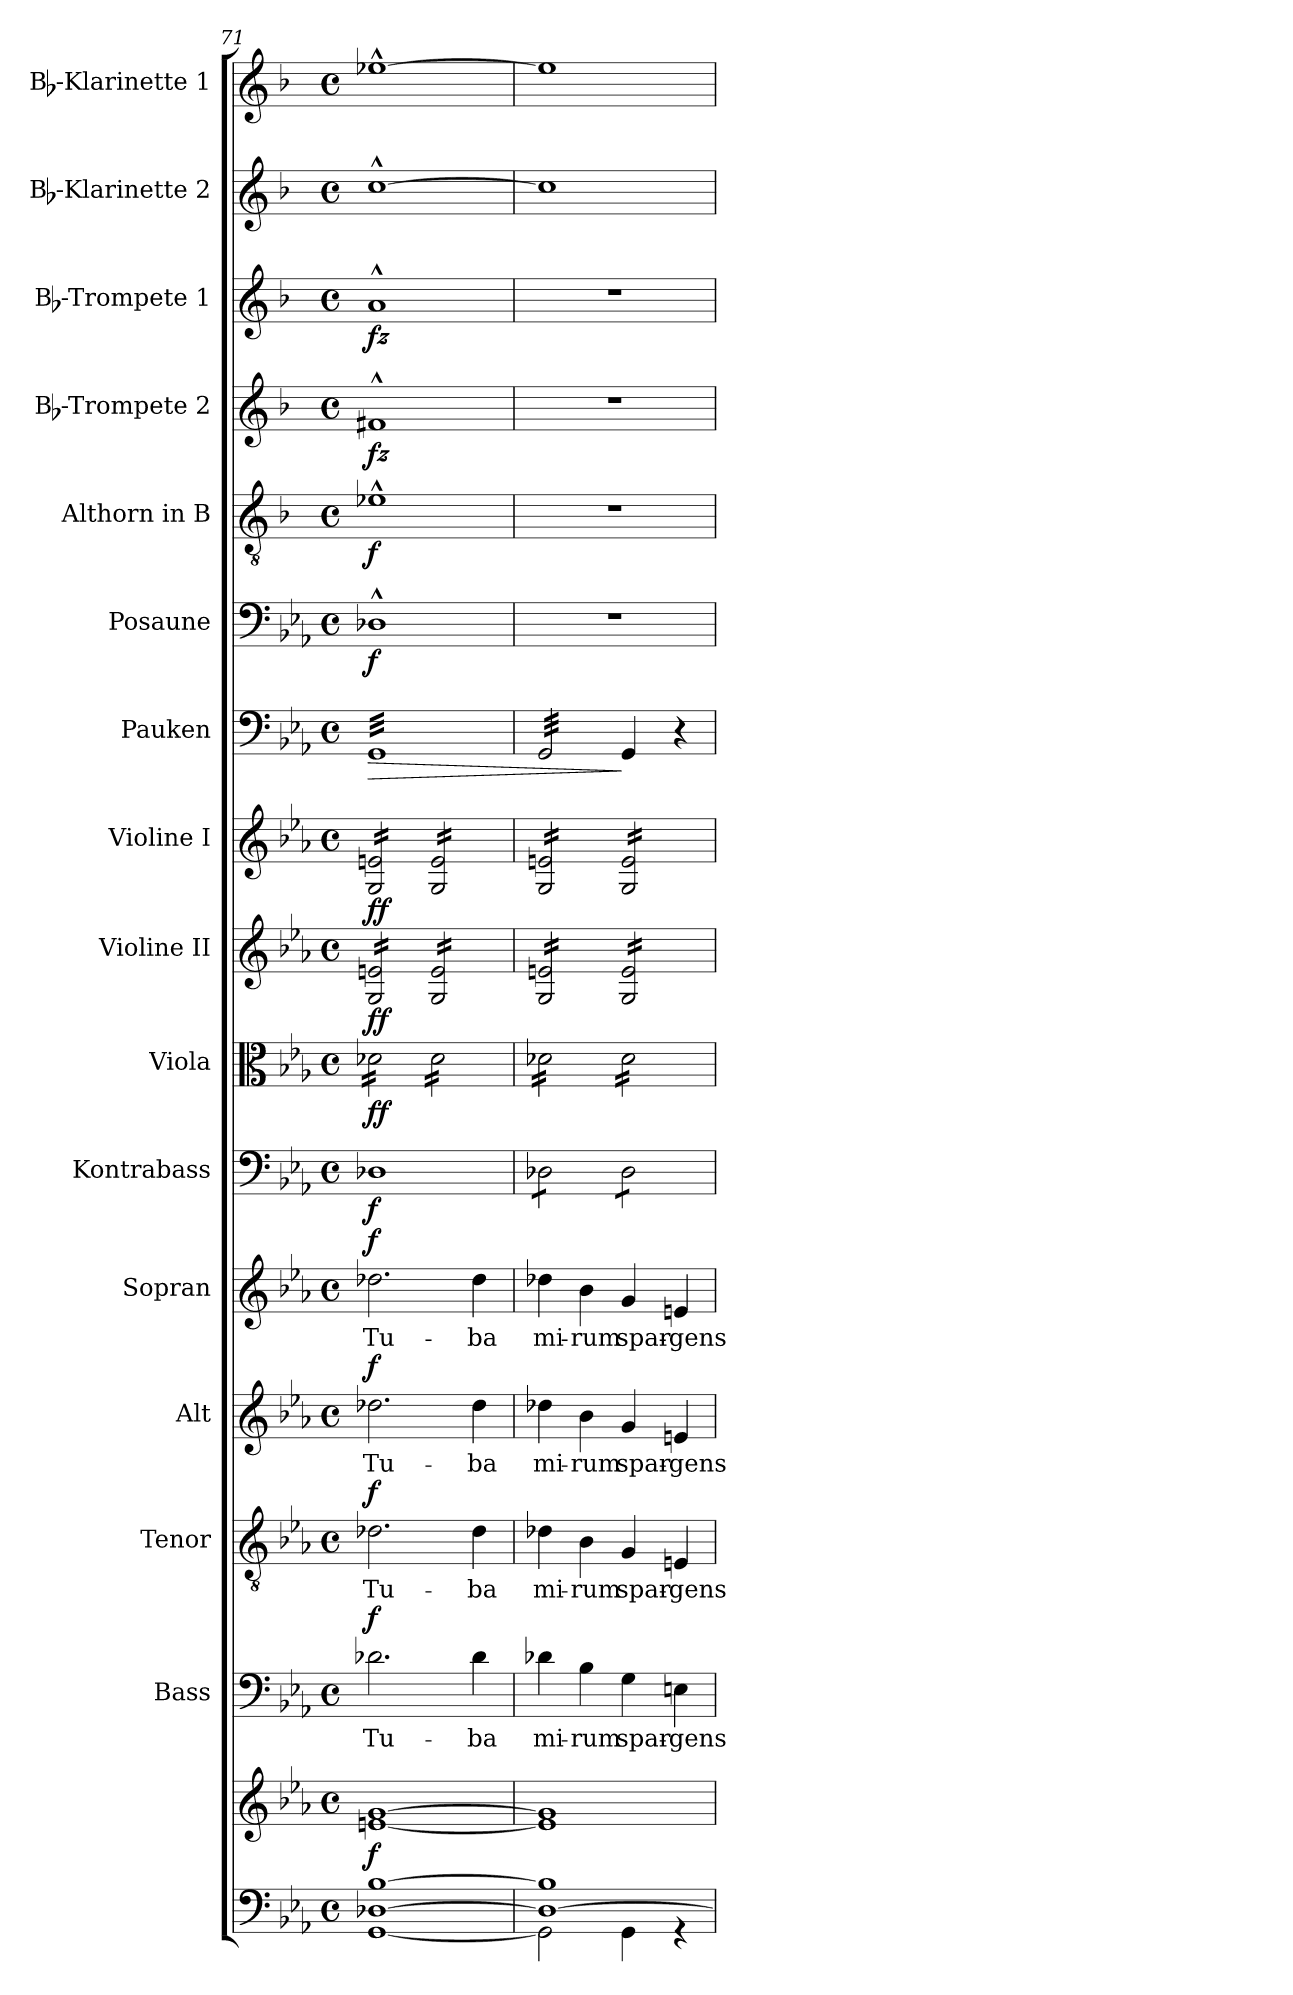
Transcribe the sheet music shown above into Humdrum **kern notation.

**kern	**kern	**dynam	**kern	**text	**dynam	**kern	**text	**dynam	**kern	**text	**dynam	**kern	**text	**dynam	**kern	**dynam	**kern	**dynam	**kern	**dynam	**kern	**dynam	**kern	**dynam	**kern	**dynam	**kern	**dynam	**kern	**dynam	**kern	**dynam	**kern	**kern
*part16	*part16	*part16	*part15	*part15	*part15	*part14	*part14	*part14	*part13	*part13	*part13	*part12	*part12	*part12	*part11	*part11	*part10	*part10	*part9	*part9	*part8	*part8	*part7	*part7	*part6	*part6	*part5	*part5	*part4	*part4	*part3	*part3	*part2	*part1
*staff17	*staff16	*staff16/17	*staff15	*staff15	*staff15	*staff14	*staff14	*staff14	*staff13	*staff13	*staff13	*staff12	*staff12	*staff12	*staff11	*staff11	*staff10	*staff10	*staff9	*staff9	*staff8	*staff8	*staff7	*staff7	*staff6	*staff6	*staff5	*staff5	*staff4	*staff4	*staff3	*staff3	*staff2	*staff1
*	*	*	*I"Bass	*	*	*I"Tenor	*	*	*I"Alt	*	*	*I"Sopran	*	*	*I"Kontrabass	*	*I"Viola	*	*I"Violine II	*	*I"Violine I	*	*I"Pauken	*	*I"Posaune	*	*I"Althorn in B	*	*I"Bb-Trompete 2	*	*I"Bb-Trompete 1	*	*I"Bb-Klarinette 2	*I"Bb-Klarinette 1
*	*	*	*I'B.	*	*	*I'T.	*	*	*I'A.	*	*	*I'S.	*	*	*I'Kb.	*	*I'Vla.	*	*I'Vl. II	*	*I'Vl. I	*	*I'Pk.	*	*I'Pos.	*	*	*	*I'Bb Trp. 2	*	*I'Bb Trp. 1	*	*I'Bb Kl. 2	*I'Bb Kl. 1
*clefF4	*clefG2	*	*clefF4	*	*	*clefGv2	*	*	*clefG2	*	*	*clefG2	*	*	*clefF4	*	*clefC3	*	*clefG2	*	*clefG2	*	*clefF4	*	*clefF4	*	*clefGv2	*	*clefG2	*	*clefG2	*	*clefG2	*clefG2
*	*	*	*	*	*	*	*	*	*	*	*	*	*	*	*ITrd7c12	*	*	*	*	*	*	*	*	*	*	*	*ITrd1c2	*	*ITrd1c2	*	*ITrd1c2	*	*ITrd1c2	*ITrd1c2
*k[b-e-a-]	*k[b-e-a-]	*	*k[b-e-a-]	*	*	*k[b-e-a-]	*	*	*k[b-e-a-]	*	*	*k[b-e-a-]	*	*	*k[b-e-a-]	*	*k[b-e-a-]	*	*k[b-e-a-]	*	*k[b-e-a-]	*	*k[b-e-a-]	*	*k[b-e-a-]	*	*k[b-e-a-]	*	*k[b-e-a-]	*	*k[b-e-a-]	*	*k[b-e-a-]	*k[b-e-a-]
*E-:	*E-:	*	*E-:	*	*	*E-:	*	*	*E-:	*	*	*E-:	*	*	*E-:	*	*E-:	*	*E-:	*	*E-:	*	*E-:	*	*E-:	*	*E-:	*	*E-:	*	*E-:	*	*E-:	*E-:
*M4/4	*M4/4	*	*M4/4	*	*	*M4/4	*	*	*M4/4	*	*	*M4/4	*	*	*M4/4	*	*M4/4	*	*M4/4	*	*M4/4	*	*M4/4	*	*M4/4	*	*M4/4	*	*M4/4	*	*M4/4	*	*M4/4	*M4/4
*met(c)	*met(c)	*	*met(c)	*	*	*met(c)	*	*	*met(c)	*	*	*met(c)	*	*	*met(c)	*	*met(c)	*	*met(c)	*	*met(c)	*	*met(c)	*	*met(c)	*	*met(c)	*	*met(c)	*	*met(c)	*	*met(c)	*met(c)
=71	=71	=71	=71	=71	=71	=71	=71	=71	=71	=71	=71	=71	=71	=71	=71	=71	=71	=71	=71	=71	=71	=71	=71	=71	=71	=71	=71	=71	=71	=71	=71	=71	=71	=71
*^	*^	*	*	*	*	*	*	*	*	*	*	*	*	*	*	*	*	*	*	*	*	*	*	*	*	*	*	*	*	*	*	*	*	*
!	!	!	!	!LO:DY:b	!	!LO:LY:b	!LO:DY:a	!	!LO:LY:b	!LO:DY:a	!	!LO:LY:b	!LO:DY:a	!	!LO:LY:b	!LO:DY:a	!	!LO:DY:b	!	!LO:DY:b	!	!LO:DY:b	!	!LO:DY:b	!	!LO:HP:b	!	!LO:DY:b	!	!LO:DY:b	!	!LO:DY:b	!	!LO:DY:b	!	!
*	*	*	*	*	*	*	*	*	*	*	*	*	*	*	*	*	*	*	*tremolo	*	*	*	*	*	*	*	*	*	*	*	*	*	*	*	*	*
*	*	*	*	*	*	*	*	*	*	*	*	*	*	*	*	*	*	*	*	*	*tremolo	*	*	*	*	*	*	*	*	*	*	*	*	*	*	*
*	*	*	*	*	*	*	*	*	*	*	*	*	*	*	*	*	*	*	*	*	*	*	*tremolo	*	*	*	*	*	*	*	*	*	*	*	*	*
*	*	*	*	*	*	*	*	*	*	*	*	*	*	*	*	*	*	*	*	*	*	*	*	*	*tremolo	*	*	*	*	*	*	*	*	*	*	*
[>1D-X [>1B-	[<1GG	[>1g	[<1en	f	2.d-X\	Tu-	f	2.d-X\	Tu-	f	2.dd-X\	Tu-	f	2.dd-X\	Tu-	f	1DD-X	f	16d-X\LL	ff	16G/ 16en/LL	ff	16G/ 16en/LL	ff	32GGLLL	>	1D-X^^>	f	1d-X^^>	f	1en^^>	fz	1g^^>	fz	[1b-^^>	[1dd-X^^>
.	.	.	.	.	.	.	.	.	.	.	.	.	.	.	.	.	.	.	.	.	.	.	.	.	32GG	.	.	.	.	.	.	.	.	.	.	.
.	.	.	.	.	.	.	.	.	.	.	.	.	.	.	.	.	.	.	16d-X\	.	16G/ 16en/	.	16G/ 16en/	.	32GG	.	.	.	.	.	.	.	.	.	.	.
.	.	.	.	.	.	.	.	.	.	.	.	.	.	.	.	.	.	.	.	.	.	.	.	.	32GG	.	.	.	.	.	.	.	.	.	.	.
.	.	.	.	.	.	.	.	.	.	.	.	.	.	.	.	.	.	.	16d-X\	.	16G/ 16en/	.	16G/ 16en/	.	32GG	.	.	.	.	.	.	.	.	.	.	.
.	.	.	.	.	.	.	.	.	.	.	.	.	.	.	.	.	.	.	.	.	.	.	.	.	32GG	.	.	.	.	.	.	.	.	.	.	.
.	.	.	.	.	.	.	.	.	.	.	.	.	.	.	.	.	.	.	16d-X\	.	16G/ 16en/	.	16G/ 16en/	.	32GG	.	.	.	.	.	.	.	.	.	.	.
.	.	.	.	.	.	.	.	.	.	.	.	.	.	.	.	.	.	.	.	.	.	.	.	.	32GG	.	.	.	.	.	.	.	.	.	.	.
.	.	.	.	.	.	.	.	.	.	.	.	.	.	.	.	.	.	.	16d-X\	.	16G/ 16en/	.	16G/ 16en/	.	32GG	.	.	.	.	.	.	.	.	.	.	.
.	.	.	.	.	.	.	.	.	.	.	.	.	.	.	.	.	.	.	.	.	.	.	.	.	32GG	.	.	.	.	.	.	.	.	.	.	.
.	.	.	.	.	.	.	.	.	.	.	.	.	.	.	.	.	.	.	16d-X\	.	16G/ 16en/	.	16G/ 16en/	.	32GG	.	.	.	.	.	.	.	.	.	.	.
.	.	.	.	.	.	.	.	.	.	.	.	.	.	.	.	.	.	.	.	.	.	.	.	.	32GG	.	.	.	.	.	.	.	.	.	.	.
.	.	.	.	.	.	.	.	.	.	.	.	.	.	.	.	.	.	.	16d-X\	.	16G/ 16en/	.	16G/ 16en/	.	32GG	.	.	.	.	.	.	.	.	.	.	.
.	.	.	.	.	.	.	.	.	.	.	.	.	.	.	.	.	.	.	.	.	.	.	.	.	32GG	.	.	.	.	.	.	.	.	.	.	.
.	.	.	.	.	.	.	.	.	.	.	.	.	.	.	.	.	.	.	16d-X\JJ	.	16G/ 16en/JJ	.	16G/ 16en/JJ	.	32GG	.	.	.	.	.	.	.	.	.	.	.
.	.	.	.	.	.	.	.	.	.	.	.	.	.	.	.	.	.	.	.	.	.	.	.	.	32GG	.	.	.	.	.	.	.	.	.	.	.
.	.	.	.	.	.	.	.	.	.	.	.	.	.	.	.	.	.	.	16d-\LL	.	16G/ 16e/LL	.	16G/ 16e/LL	.	32GG	.	.	.	.	.	.	.	.	.	.	.
.	.	.	.	.	.	.	.	.	.	.	.	.	.	.	.	.	.	.	.	.	.	.	.	.	32GG	.	.	.	.	.	.	.	.	.	.	.
.	.	.	.	.	.	.	.	.	.	.	.	.	.	.	.	.	.	.	16d-\	.	16G/ 16e/	.	16G/ 16e/	.	32GG	.	.	.	.	.	.	.	.	.	.	.
.	.	.	.	.	.	.	.	.	.	.	.	.	.	.	.	.	.	.	.	.	.	.	.	.	32GG	.	.	.	.	.	.	.	.	.	.	.
.	.	.	.	.	.	.	.	.	.	.	.	.	.	.	.	.	.	.	16d-\	.	16G/ 16e/	.	16G/ 16e/	.	32GG	.	.	.	.	.	.	.	.	.	.	.
.	.	.	.	.	.	.	.	.	.	.	.	.	.	.	.	.	.	.	.	.	.	.	.	.	32GG	.	.	.	.	.	.	.	.	.	.	.
.	.	.	.	.	.	.	.	.	.	.	.	.	.	.	.	.	.	.	16d-\	.	16G/ 16e/	.	16G/ 16e/	.	32GG	.	.	.	.	.	.	.	.	.	.	.
.	.	.	.	.	.	.	.	.	.	.	.	.	.	.	.	.	.	.	.	.	.	.	.	.	32GG	.	.	.	.	.	.	.	.	.	.	.
!	!	!	!	!	!	!LO:LY:b	!	!	!LO:LY:b	!	!	!LO:LY:b	!	!	!LO:LY:b	!	!	!	!	!	!	!	!	!	!	!	!	!	!	!	!	!	!	!	!	!
.	.	.	.	.	4d-\	-ba	.	4d-\	-ba	.	4dd-\	-ba	.	4dd-\	-ba	.	.	.	16d-\	.	16G/ 16e/	.	16G/ 16e/	.	32GG	.	.	.	.	.	.	.	.	.	.	.
.	.	.	.	.	.	.	.	.	.	.	.	.	.	.	.	.	.	.	.	.	.	.	.	.	32GG	.	.	.	.	.	.	.	.	.	.	.
.	.	.	.	.	.	.	.	.	.	.	.	.	.	.	.	.	.	.	16d-\	.	16G/ 16e/	.	16G/ 16e/	.	32GG	.	.	.	.	.	.	.	.	.	.	.
.	.	.	.	.	.	.	.	.	.	.	.	.	.	.	.	.	.	.	.	.	.	.	.	.	32GG	.	.	.	.	.	.	.	.	.	.	.
.	.	.	.	.	.	.	.	.	.	.	.	.	.	.	.	.	.	.	16d-\	.	16G/ 16e/	.	16G/ 16e/	.	32GG	.	.	.	.	.	.	.	.	.	.	.
.	.	.	.	.	.	.	.	.	.	.	.	.	.	.	.	.	.	.	.	.	.	.	.	.	32GG	.	.	.	.	.	.	.	.	.	.	.
.	.	.	.	.	.	.	.	.	.	.	.	.	.	.	.	.	.	.	16d-\JJ	.	16G/ 16e/JJ	.	16G/ 16e/JJ	.	32GG	.	.	.	.	.	.	.	.	.	.	.
.	.	.	.	.	.	.	.	.	.	.	.	.	.	.	.	.	.	.	.	.	.	.	.	.	32GGJJJ	.	.	.	.	.	.	.	.	.	.	.
=72	=72	=72	=72	=72	=72	=72	=72	=72	=72	=72	=72	=72	=72	=72	=72	=72	=72	=72	=72	=72	=72	=72	=72	=72	=72	=72	=72	=72	=72	=72	=72	=72	=72	=72	=72	=72
!	!	!	!	!	!	!LO:LY:b	!	!	!LO:LY:b	!	!	!LO:LY:b	!	!	!LO:LY:b	!	!	!	!	!	!	!	!	!	!	!	!	!	!	!	!	!	!	!	!	!
*	*	*	*	*	*	*	*	*	*	*	*	*	*	*	*	*	*tremolo	*	*	*	*	*	*	*	*	*	*	*	*	*	*	*	*	*	*	*
1D-_ 1B-]	2GG\]	1g]	1e]	.	4d-X\	mi-	.	4d-X\	mi-	.	4dd-X\	mi-	.	4dd-X\	mi-	.	8DD-X\L	.	16d-X\LL	.	16G/ 16en/LL	.	16G/ 16en/LL	.	32GG/LLL	.	1r	.	1r	.	1r	.	1r	.	1b-]	1dd-]
.	.	.	.	.	.	.	.	.	.	.	.	.	.	.	.	.	.	.	.	.	.	.	.	.	32GG/	.	.	.	.	.	.	.	.	.	.	.
.	.	.	.	.	.	.	.	.	.	.	.	.	.	.	.	.	.	.	16d-X\	.	16G/ 16en/	.	16G/ 16en/	.	32GG/	.	.	.	.	.	.	.	.	.	.	.
.	.	.	.	.	.	.	.	.	.	.	.	.	.	.	.	.	.	.	.	.	.	.	.	.	32GG/	.	.	.	.	.	.	.	.	.	.	.
.	.	.	.	.	.	.	.	.	.	.	.	.	.	.	.	.	8DD-X\	.	16d-X\	.	16G/ 16en/	.	16G/ 16en/	.	32GG/	.	.	.	.	.	.	.	.	.	.	.
.	.	.	.	.	.	.	.	.	.	.	.	.	.	.	.	.	.	.	.	.	.	.	.	.	32GG/	.	.	.	.	.	.	.	.	.	.	.
.	.	.	.	.	.	.	.	.	.	.	.	.	.	.	.	.	.	.	16d-X\	.	16G/ 16en/	.	16G/ 16en/	.	32GG/	.	.	.	.	.	.	.	.	.	.	.
.	.	.	.	.	.	.	.	.	.	.	.	.	.	.	.	.	.	.	.	.	.	.	.	.	32GG/	.	.	.	.	.	.	.	.	.	.	.
!	!	!	!	!	!	!LO:LY:b	!	!	!LO:LY:b	!	!	!LO:LY:b	!	!	!LO:LY:b	!	!	!	!	!	!	!	!	!	!	!	!	!	!	!	!	!	!	!	!	!
.	.	.	.	.	4B-\	-rum	.	4B-\	-rum	.	4b-\	-rum	.	4b-\	-rum	.	8DD-X\	.	16d-X\	.	16G/ 16en/	.	16G/ 16en/	.	32GG/	.	.	.	.	.	.	.	.	.	.	.
.	.	.	.	.	.	.	.	.	.	.	.	.	.	.	.	.	.	.	.	.	.	.	.	.	32GG/	.	.	.	.	.	.	.	.	.	.	.
.	.	.	.	.	.	.	.	.	.	.	.	.	.	.	.	.	.	.	16d-X\	.	16G/ 16en/	.	16G/ 16en/	.	32GG/	.	.	.	.	.	.	.	.	.	.	.
.	.	.	.	.	.	.	.	.	.	.	.	.	.	.	.	.	.	.	.	.	.	.	.	.	32GG/	.	.	.	.	.	.	.	.	.	.	.
.	.	.	.	.	.	.	.	.	.	.	.	.	.	.	.	.	8DD-X\J	.	16d-X\	.	16G/ 16en/	.	16G/ 16en/	.	32GG/	.	.	.	.	.	.	.	.	.	.	.
.	.	.	.	.	.	.	.	.	.	.	.	.	.	.	.	.	.	.	.	.	.	.	.	.	32GG/	.	.	.	.	.	.	.	.	.	.	.
.	.	.	.	.	.	.	.	.	.	.	.	.	.	.	.	.	.	.	16d-X\JJ	.	16G/ 16en/JJ	.	16G/ 16en/JJ	.	32GG/	.	.	.	.	.	.	.	.	.	.	.
.	.	.	.	.	.	.	.	.	.	.	.	.	.	.	.	.	.	.	.	.	.	.	.	.	32GG/JJJ	.	.	.	.	.	.	.	.	.	.	.
*	*	*	*	*	*	*	*	*	*	*	*	*	*	*	*	*	*	*	*	*	*	*	*	*	*Xtremolo	*	*	*	*	*	*	*	*	*	*	*
!	!	!	!	!	!	!LO:LY:b	!	!	!LO:LY:b	!	!	!LO:LY:b	!	!	!LO:LY:b	!	!	!	!	!	!	!	!	!	!	!	!	!	!	!	!	!	!	!	!	!
.	4GG\	.	.	.	4G\	spar-	.	4G/	spar-	.	4g/	spar-	.	4g/	spar-	.	8DD-\L	.	16d-\LL	.	16G/ 16e/LL	.	16G/ 16e/LL	.	4GG/	]	.	.	.	.	.	.	.	.	.	.
.	.	.	.	.	.	.	.	.	.	.	.	.	.	.	.	.	.	.	16d-\	.	16G/ 16e/	.	16G/ 16e/	.	.	.	.	.	.	.	.	.	.	.	.	.
.	.	.	.	.	.	.	.	.	.	.	.	.	.	.	.	.	8DD-\	.	16d-\	.	16G/ 16e/	.	16G/ 16e/	.	.	.	.	.	.	.	.	.	.	.	.	.
.	.	.	.	.	.	.	.	.	.	.	.	.	.	.	.	.	.	.	16d-\	.	16G/ 16e/	.	16G/ 16e/	.	.	.	.	.	.	.	.	.	.	.	.	.
!	!	!	!	!	!	!LO:LY:b	!	!	!LO:LY:b	!	!	!LO:LY:b	!	!	!LO:LY:b	!	!	!	!	!	!	!	!	!	!	!	!	!	!	!	!	!	!	!	!	!
.	4rGG	.	.	.	4En\	-gens	.	4En/	-gens	.	4en/	-gens	.	4en/	-gens	.	8DD-\	.	16d-\	.	16G/ 16e/	.	16G/ 16e/	.	4r	.	.	.	.	.	.	.	.	.	.	.
.	.	.	.	.	.	.	.	.	.	.	.	.	.	.	.	.	.	.	16d-\	.	16G/ 16e/	.	16G/ 16e/	.	.	.	.	.	.	.	.	.	.	.	.	.
.	.	.	.	.	.	.	.	.	.	.	.	.	.	.	.	.	8DD-\J	.	16d-\	.	16G/ 16e/	.	16G/ 16e/	.	.	.	.	.	.	.	.	.	.	.	.	.
*	*	*	*	*	*	*	*	*	*	*	*	*	*	*	*	*	*Xtremolo	*	*	*	*	*	*	*	*	*	*	*	*	*	*	*	*	*	*	*
.	.	.	.	.	.	.	.	.	.	.	.	.	.	.	.	.	.	.	16d-\JJ	.	16G/ 16e/JJ	.	16G/ 16e/JJ	.	.	.	.	.	.	.	.	.	.	.	.	.
*	*	*	*	*	*	*	*	*	*	*	*	*	*	*	*	*	*	*	*	*	*	*	*Xtremolo	*	*	*	*	*	*	*	*	*	*	*	*	*
*	*	*	*	*	*	*	*	*	*	*	*	*	*	*	*	*	*	*	*	*	*Xtremolo	*	*	*	*	*	*	*	*	*	*	*	*	*	*	*
*	*	*	*	*	*	*	*	*	*	*	*	*	*	*	*	*	*	*	*Xtremolo	*	*	*	*	*	*	*	*	*	*	*	*	*	*	*	*	*
*v	*v	*	*	*	*	*	*	*	*	*	*	*	*	*	*	*	*	*	*	*	*	*	*	*	*	*	*	*	*	*	*	*	*	*	*	*
*	*v	*v	*	*	*	*	*	*	*	*	*	*	*	*	*	*	*	*	*	*	*	*	*	*	*	*	*	*	*	*	*	*	*	*	*
=	=	=	=	=	=	=	=	=	=	=	=	=	=	=	=	=	=	=	=	=	=	=	=	=	=	=	=	=	=	=	=	=	=	=
*-	*-	*-	*-	*-	*-	*-	*-	*-	*-	*-	*-	*-	*-	*-	*-	*-	*-	*-	*-	*-	*-	*-	*-	*-	*-	*-	*-	*-	*-	*-	*-	*-	*-	*-
